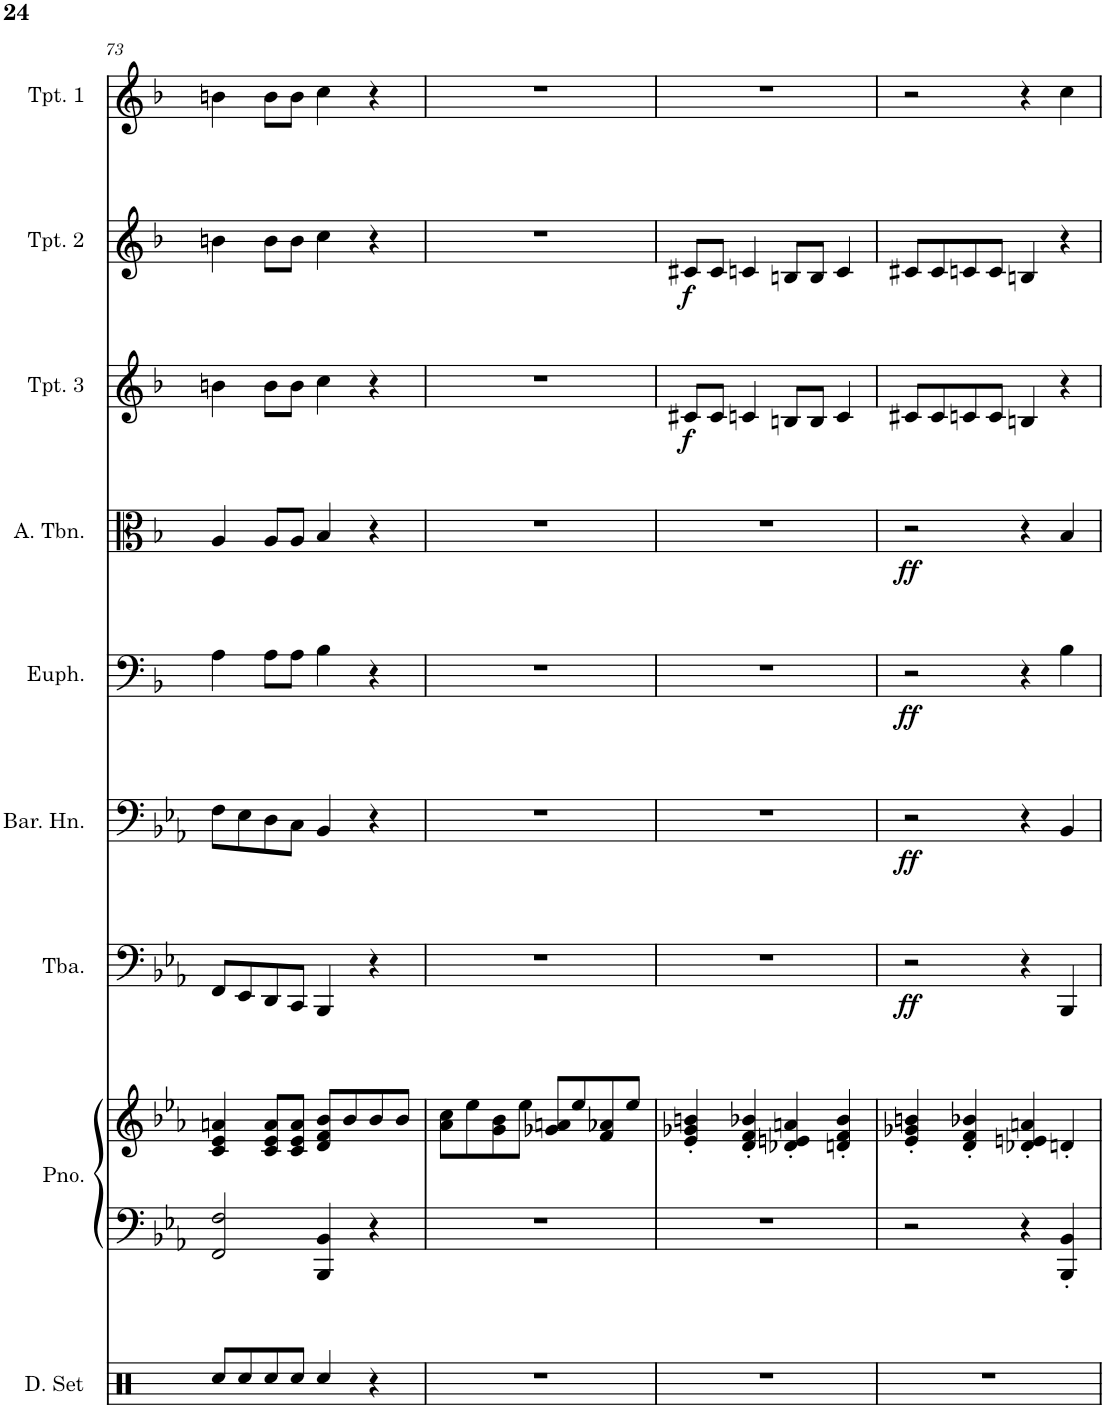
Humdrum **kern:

**kern	**kern	**kern	**kern	**dynam	**kern	**dynam	**kern	**dynam	**kern	**dynam	**kern	**dynam	**kern	**dynam	**kern
*part9	*part8	*part8	*part7	*part7	*part6	*part6	*part5	*part5	*part4	*part4	*part3	*part3	*part2	*part2	*part1
*staff10	*staff9	*staff8	*staff7	*staff7	*staff6	*staff6	*staff5	*staff5	*staff4	*staff4	*staff3	*staff3	*staff2	*staff2	*staff1
*I"Drumset	*I"Grand Piano	*	*I"Tuba	*	*I"Baritone Horn	*	*I"Euphonium	*	*I"Alto Trombone	*	*I"Trumpet 3	*	*I"Trumpet 2	*	*I"Trumpet 1
*I'D. Set	*I'Pno.	*	*I'Tba.	*	*I'Bar. Hn.	*	*I'Euph.	*	*I'A. Tbn.	*	*I'Tpt. 3	*	*I'Tpt. 2	*	*I'Tpt. 1
!!LO:PB:g=z
*clefX	*clefF4	*clefG2	*clefF4	*	*clefF4	*	*clefF4	*	*clefC3	*	*clefG2	*	*clefG2	*	*clefG2
*	*	*	*	*	*Trd4c7	*	*	*	*	*	*Trd1c2	*	*Trd1c2	*	*Trd1c2
*k[]	*k[b-e-a-]	*k[b-e-a-]	*k[b-e-a-]	*	*k[b-e-a-]	*	*k[b-]	*	*k[b-]	*	*k[b-]	*	*k[b-]	*	*k[b-]
*M4/4	*M4/4	*M4/4	*M4/4	*	*M4/4	*	*M4/4	*	*M4/4	*	*M4/4	*	*M4/4	*	*M4/4
=73	=73	=73	=73	=73	=73	=73	=73	=73	=73	=73	=73	=73	=73	=73	=73
8Rcc/L	2FF/ 2F/	4c/ 4e-/ 4an/	8FF/L	.	8F\L	.	4A\	.	4A/	.	4bn\	.	4bn\	.	4bn\
8Rcc/	.	.	8EE-/	.	8E-\	.	.	.	.	.	.	.	.	.	.
8Rcc/	.	8c/ 8e-/ 8a/L	8DD/	.	8D\	.	8A\L	.	8A/L	.	8b\L	.	8b\L	.	8b\L
8Rcc/J	.	8c/ 8e-/ 8a/J	8CC/J	.	8C\J	.	8A\J	.	8A/J	.	8b\J	.	8b\J	.	8b\J
4Rcc/	4BBB-/ 4BB-/	8d/ 8f/ 8b-/L	4BBB-/	.	4BB-/	.	4B-\	.	4B-/	.	4cc\	.	4cc\	.	4cc\
.	.	8b-/	.	.	.	.	.	.	.	.	.	.	.	.	.
4r	4r	8b-/	4r	.	4r	.	4r	.	4r	.	4r	.	4r	.	4r
.	.	8b-/J	.	.	.	.	.	.	.	.	.	.	.	.	.
=74	=74	=74	=74	=74	=74	=74	=74	=74	=74	=74	=74	=74	=74	=74	=74
1r	1r	8a-\ 8cc\L	1r	.	1r	.	1r	.	1r	.	1r	.	1r	.	1r
.	.	8ee-\	.	.	.	.	.	.	.	.	.	.	.	.	.
.	.	8g\ 8b-\	.	.	.	.	.	.	.	.	.	.	.	.	.
.	.	8ee-\J	.	.	.	.	.	.	.	.	.	.	.	.	.
.	.	8g-X/ 8an/L	.	.	.	.	.	.	.	.	.	.	.	.	.
.	.	8ee-/	.	.	.	.	.	.	.	.	.	.	.	.	.
.	.	8f/ 8a-X/	.	.	.	.	.	.	.	.	.	.	.	.	.
.	.	8ee-/J	.	.	.	.	.	.	.	.	.	.	.	.	.
=75	=75	=75	=75	=75	=75	=75	=75	=75	=75	=75	=75	=75	=75	=75	=75
!	!	!	!	!	!	!	!	!	!	!	!	!LO:DY:b	!	!LO:DY:b	!
1r	1r	4e-/' 4g-X/' 4bn/'	1r	.	1r	.	1r	.	1r	.	8c#X/L	f	8c#X/L	f	1r
.	.	.	.	.	.	.	.	.	.	.	8c#/J	.	8c#/J	.	.
.	.	4d/' 4f/' 4b-X/'	.	.	.	.	.	.	.	.	4cn/	.	4cn/	.	.
.	.	4d-X/' 4en/' 4an/'	.	.	.	.	.	.	.	.	8Bn/L	.	8Bn/L	.	.
.	.	.	.	.	.	.	.	.	.	.	8B/J	.	8B/J	.	.
.	.	4dn/' 4f/' 4b-/'	.	.	.	.	.	.	.	.	4c/	.	4c/	.	.
=76	=76	=76	=76	=76	=76	=76	=76	=76	=76	=76	=76	=76	=76	=76	=76
!	!	!	!	!LO:DY:b	!	!LO:DY:b	!	!LO:DY:b	!	!LO:DY:b	!	!	!	!	!
1r	2r	4e-/' 4g-X/' 4bn/'	2r	ff	2r	ff	2r	ff	2r	ff	8c#X/L	.	8c#X/L	.	2r
.	.	.	.	.	.	.	.	.	.	.	8c#/	.	8c#/	.	.
.	.	4d/' 4f/' 4b-X/'	.	.	.	.	.	.	.	.	8cn/	.	8cn/	.	.
.	.	.	.	.	.	.	.	.	.	.	8c/J	.	8c/J	.	.
.	4r	4d-X/' 4en/' 4an/'	4r	.	4r	.	4r	.	4r	.	4Bn/	.	4Bn/	.	4r
.	4BBB-/' 4BB-/'	4dn'/	4BBB-/	.	4BB-/	.	4B-\	.	4B-/	.	4r	.	4r	.	4cc\
=	=	=	=	=	=	=	=	=	=	=	=	=	=	=	=
*-	*-	*-	*-	*-	*-	*-	*-	*-	*-	*-	*-	*-	*-	*-	*-
